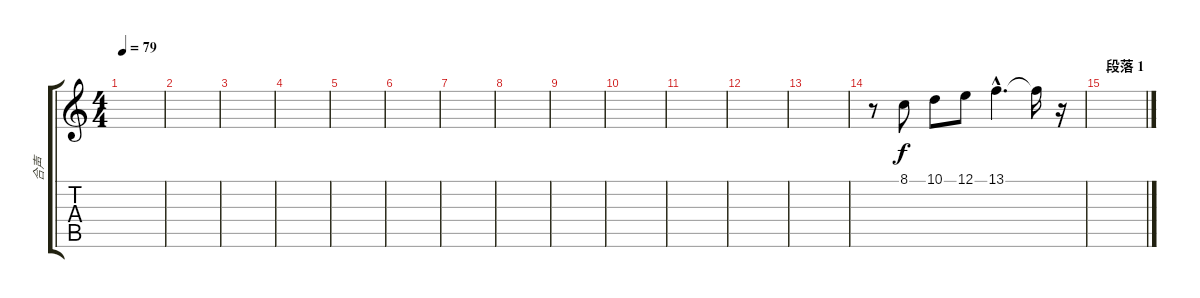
\track ("合声" "合声") {instrument lead2sawtooth}
\staff {score tabs}
\tuning (E4 B3 G3 D3 A2 E2) {hide}
\ts (4 4)
\tempo 79
\clef g2
\ks c
|
|
|
|
|
|
|
|
|
|
|
|
|
r.8 8.1.8 10.1.8 12.1.8 13.1{hac}.4{d} 13.1{t}.16 r.16 |
\section ("" "段落 1")
